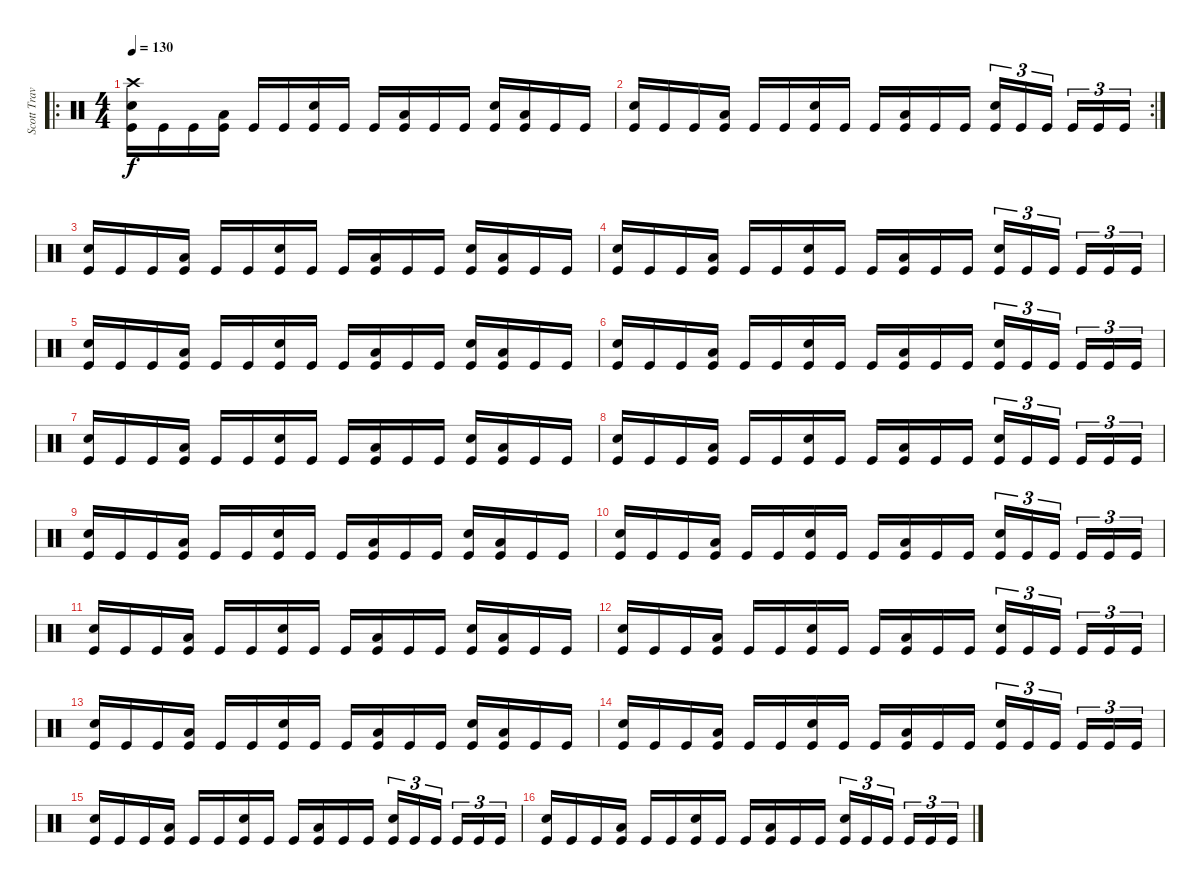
\track ("Scott Travis (Drums)" "Scott Trav") {instrument percussion}
\staff {score}
\articulation defaults
\ro
\ts (4 4)
\tempo 130
\clef neutral
\ks c
("Crash high (hit)" "Snare (hit) 2" "Kick (hit)").16{dy f} "Kick (hit)".16 "Kick (hit)".16 ("Low Floor Tom (hit)" "Kick (hit)").16 "Kick (hit)".16 "Kick (hit)".16 ("Snare (hit) 2" "Kick (hit)").16 "Kick (hit)".16 "Kick (hit)".16 ("Low Floor Tom (hit)" "Kick (hit)").16 "Kick (hit)".16 "Kick (hit)".16 ("Snare (hit) 2" "Kick (hit)").16 ("Low Floor Tom (hit)" "Kick (hit)").16 "Kick (hit)".16 "Kick (hit)".16 |
\rc 2
("Snare (hit) 2" "Kick (hit)").16 "Kick (hit)".16 "Kick (hit)".16 ("Low Floor Tom (hit)" "Kick (hit)").16 "Kick (hit)".16 "Kick (hit)".16 ("Snare (hit) 2" "Kick (hit)").16 "Kick (hit)".16 "Kick (hit)".16 ("Low Floor Tom (hit)" "Kick (hit)").16 "Kick (hit)".16 "Kick (hit)".16 ("Snare (hit) 2" "Kick (hit)").16{tu (3 2)} "Kick (hit)".16{tu (3 2)} "Kick (hit)".16{tu (3 2) beam splitsecondary} "Kick (hit)".16{tu (3 2)} "Kick (hit)".16{tu (3 2)} "Kick (hit)".16{tu (3 2)} |
("Snare (hit) 2" "Kick (hit)").16 "Kick (hit)".16 "Kick (hit)".16 ("Low Floor Tom (hit)" "Kick (hit)").16 "Kick (hit)".16 "Kick (hit)".16 ("Snare (hit) 2" "Kick (hit)").16 "Kick (hit)".16 "Kick (hit)".16 ("Low Floor Tom (hit)" "Kick (hit)").16 "Kick (hit)".16 "Kick (hit)".16 ("Snare (hit) 2" "Kick (hit)").16 ("Low Floor Tom (hit)" "Kick (hit)").16 "Kick (hit)".16 "Kick (hit)".16 |
("Snare (hit) 2" "Kick (hit)").16 "Kick (hit)".16 "Kick (hit)".16 ("Low Floor Tom (hit)" "Kick (hit)").16 "Kick (hit)".16 "Kick (hit)".16 ("Snare (hit) 2" "Kick (hit)").16 "Kick (hit)".16 "Kick (hit)".16 ("Low Floor Tom (hit)" "Kick (hit)").16 "Kick (hit)".16 "Kick (hit)".16 ("Snare (hit) 2" "Kick (hit)").16{tu (3 2)} "Kick (hit)".16{tu (3 2)} "Kick (hit)".16{tu (3 2) beam splitsecondary} "Kick (hit)".16{tu (3 2)} "Kick (hit)".16{tu (3 2)} "Kick (hit)".16{tu (3 2)} |
("Snare (hit) 2" "Kick (hit)").16 "Kick (hit)".16 "Kick (hit)".16 ("Low Floor Tom (hit)" "Kick (hit)").16 "Kick (hit)".16 "Kick (hit)".16 ("Snare (hit) 2" "Kick (hit)").16 "Kick (hit)".16 "Kick (hit)".16 ("Low Floor Tom (hit)" "Kick (hit)").16 "Kick (hit)".16 "Kick (hit)".16 ("Snare (hit) 2" "Kick (hit)").16 ("Low Floor Tom (hit)" "Kick (hit)").16 "Kick (hit)".16 "Kick (hit)".16 |
("Snare (hit) 2" "Kick (hit)").16 "Kick (hit)".16 "Kick (hit)".16 ("Low Floor Tom (hit)" "Kick (hit)").16 "Kick (hit)".16 "Kick (hit)".16 ("Snare (hit) 2" "Kick (hit)").16 "Kick (hit)".16 "Kick (hit)".16 ("Low Floor Tom (hit)" "Kick (hit)").16 "Kick (hit)".16 "Kick (hit)".16 ("Snare (hit) 2" "Kick (hit)").16{tu (3 2)} "Kick (hit)".16{tu (3 2)} "Kick (hit)".16{tu (3 2) beam splitsecondary} "Kick (hit)".16{tu (3 2)} "Kick (hit)".16{tu (3 2)} "Kick (hit)".16{tu (3 2)} |
("Snare (hit) 2" "Kick (hit)").16 "Kick (hit)".16 "Kick (hit)".16 ("Low Floor Tom (hit)" "Kick (hit)").16 "Kick (hit)".16 "Kick (hit)".16 ("Snare (hit) 2" "Kick (hit)").16 "Kick (hit)".16 "Kick (hit)".16 ("Low Floor Tom (hit)" "Kick (hit)").16 "Kick (hit)".16 "Kick (hit)".16 ("Snare (hit) 2" "Kick (hit)").16 ("Low Floor Tom (hit)" "Kick (hit)").16 "Kick (hit)".16 "Kick (hit)".16 |
("Snare (hit) 2" "Kick (hit)").16 "Kick (hit)".16 "Kick (hit)".16 ("Low Floor Tom (hit)" "Kick (hit)").16 "Kick (hit)".16 "Kick (hit)".16 ("Snare (hit) 2" "Kick (hit)").16 "Kick (hit)".16 "Kick (hit)".16 ("Low Floor Tom (hit)" "Kick (hit)").16 "Kick (hit)".16 "Kick (hit)".16 ("Snare (hit) 2" "Kick (hit)").16{tu (3 2)} "Kick (hit)".16{tu (3 2)} "Kick (hit)".16{tu (3 2) beam splitsecondary} "Kick (hit)".16{tu (3 2)} "Kick (hit)".16{tu (3 2)} "Kick (hit)".16{tu (3 2)} |
("Snare (hit) 2" "Kick (hit)").16 "Kick (hit)".16 "Kick (hit)".16 ("Low Floor Tom (hit)" "Kick (hit)").16 "Kick (hit)".16 "Kick (hit)".16 ("Snare (hit) 2" "Kick (hit)").16 "Kick (hit)".16 "Kick (hit)".16 ("Low Floor Tom (hit)" "Kick (hit)").16 "Kick (hit)".16 "Kick (hit)".16 ("Snare (hit) 2" "Kick (hit)").16 ("Low Floor Tom (hit)" "Kick (hit)").16 "Kick (hit)".16 "Kick (hit)".16 |
("Snare (hit) 2" "Kick (hit)").16 "Kick (hit)".16 "Kick (hit)".16 ("Low Floor Tom (hit)" "Kick (hit)").16 "Kick (hit)".16 "Kick (hit)".16 ("Snare (hit) 2" "Kick (hit)").16 "Kick (hit)".16 "Kick (hit)".16 ("Low Floor Tom (hit)" "Kick (hit)").16 "Kick (hit)".16 "Kick (hit)".16 ("Snare (hit) 2" "Kick (hit)").16{tu (3 2)} "Kick (hit)".16{tu (3 2)} "Kick (hit)".16{tu (3 2) beam splitsecondary} "Kick (hit)".16{tu (3 2)} "Kick (hit)".16{tu (3 2)} "Kick (hit)".16{tu (3 2)} |
("Snare (hit) 2" "Kick (hit)").16 "Kick (hit)".16 "Kick (hit)".16 ("Low Floor Tom (hit)" "Kick (hit)").16 "Kick (hit)".16 "Kick (hit)".16 ("Snare (hit) 2" "Kick (hit)").16 "Kick (hit)".16 "Kick (hit)".16 ("Low Floor Tom (hit)" "Kick (hit)").16 "Kick (hit)".16 "Kick (hit)".16 ("Snare (hit) 2" "Kick (hit)").16 ("Low Floor Tom (hit)" "Kick (hit)").16 "Kick (hit)".16 "Kick (hit)".16 |
("Snare (hit) 2" "Kick (hit)").16 "Kick (hit)".16 "Kick (hit)".16 ("Low Floor Tom (hit)" "Kick (hit)").16 "Kick (hit)".16 "Kick (hit)".16 ("Snare (hit) 2" "Kick (hit)").16 "Kick (hit)".16 "Kick (hit)".16 ("Low Floor Tom (hit)" "Kick (hit)").16 "Kick (hit)".16 "Kick (hit)".16 ("Snare (hit) 2" "Kick (hit)").16{tu (3 2)} "Kick (hit)".16{tu (3 2)} "Kick (hit)".16{tu (3 2) beam splitsecondary} "Kick (hit)".16{tu (3 2)} "Kick (hit)".16{tu (3 2)} "Kick (hit)".16{tu (3 2)} |
("Snare (hit) 2" "Kick (hit)").16 "Kick (hit)".16 "Kick (hit)".16 ("Low Floor Tom (hit)" "Kick (hit)").16 "Kick (hit)".16 "Kick (hit)".16 ("Snare (hit) 2" "Kick (hit)").16 "Kick (hit)".16 "Kick (hit)".16 ("Low Floor Tom (hit)" "Kick (hit)").16 "Kick (hit)".16 "Kick (hit)".16 ("Snare (hit) 2" "Kick (hit)").16 ("Low Floor Tom (hit)" "Kick (hit)").16 "Kick (hit)".16 "Kick (hit)".16 |
("Snare (hit) 2" "Kick (hit)").16 "Kick (hit)".16 "Kick (hit)".16 ("Low Floor Tom (hit)" "Kick (hit)").16 "Kick (hit)".16 "Kick (hit)".16 ("Snare (hit) 2" "Kick (hit)").16 "Kick (hit)".16 "Kick (hit)".16 ("Low Floor Tom (hit)" "Kick (hit)").16 "Kick (hit)".16 "Kick (hit)".16 ("Snare (hit) 2" "Kick (hit)").16{tu (3 2)} "Kick (hit)".16{tu (3 2)} "Kick (hit)".16{tu (3 2) beam splitsecondary} "Kick (hit)".16{tu (3 2)} "Kick (hit)".16{tu (3 2)} "Kick (hit)".16{tu (3 2)} |
("Snare (hit) 2" "Kick (hit)").16 "Kick (hit)".16 "Kick (hit)".16 ("Low Floor Tom (hit)" "Kick (hit)").16 "Kick (hit)".16 "Kick (hit)".16 ("Snare (hit) 2" "Kick (hit)").16 "Kick (hit)".16 "Kick (hit)".16 ("Low Floor Tom (hit)" "Kick (hit)").16 "Kick (hit)".16 "Kick (hit)".16 ("Snare (hit) 2" "Kick (hit)").16{tu (3 2)} "Kick (hit)".16{tu (3 2)} "Kick (hit)".16{tu (3 2) beam splitsecondary} "Kick (hit)".16{tu (3 2)} "Kick (hit)".16{tu (3 2)} "Kick (hit)".16{tu (3 2)} |
("Snare (hit) 2" "Kick (hit)").16 "Kick (hit)".16 "Kick (hit)".16 ("Low Floor Tom (hit)" "Kick (hit)").16 "Kick (hit)".16 "Kick (hit)".16 ("Snare (hit) 2" "Kick (hit)").16 "Kick (hit)".16 "Kick (hit)".16 ("Low Floor Tom (hit)" "Kick (hit)").16 "Kick (hit)".16 "Kick (hit)".16 ("Snare (hit) 2" "Kick (hit)").16{tu (3 2)} "Kick (hit)".16{tu (3 2)} "Kick (hit)".16{tu (3 2) beam splitsecondary} "Kick (hit)".16{tu (3 2)} "Kick (hit)".16{tu (3 2)} "Kick (hit)".16{tu (3 2)}
